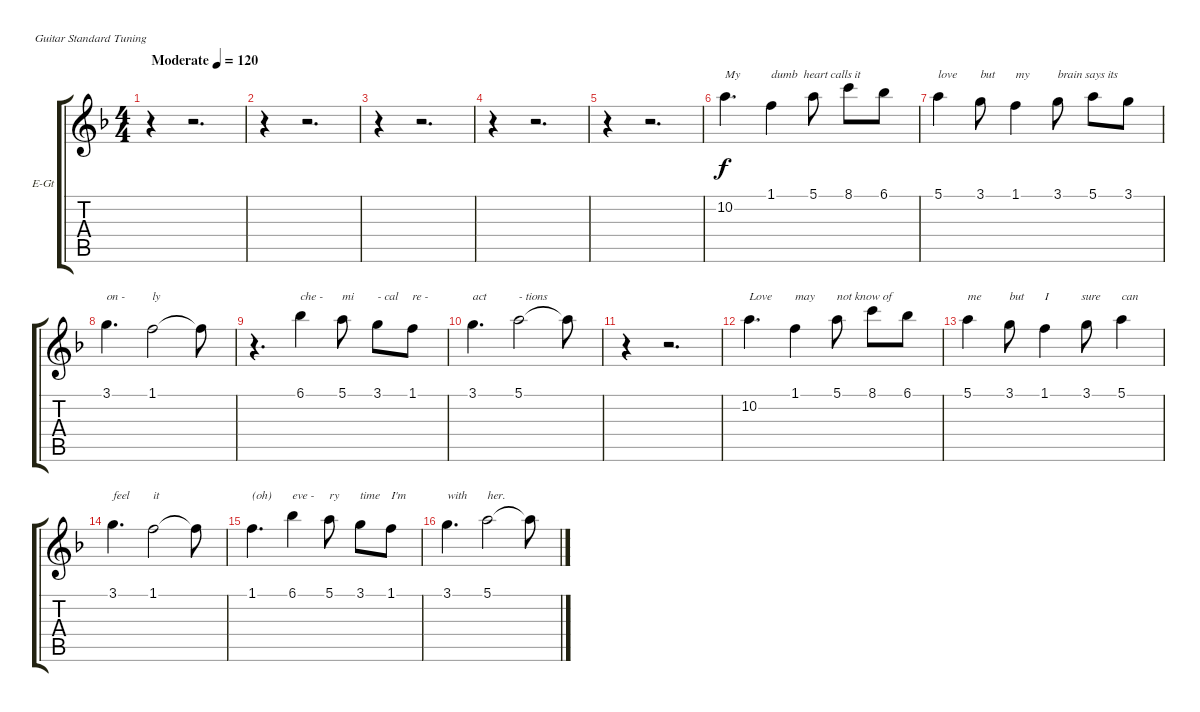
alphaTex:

\bracketExtendMode groupsimilarinstruments
\firstSystemTrackNameOrientation horizontal
\otherSystemsTrackNameOrientation horizontal
\track ("Loser 1" "E-Gt") {instrument electricguitarclean}
\staff {score tabs}
\tuning (E4 B3 G3 D3 A2 E2)
\ts (4 4)
\beaming (8 2 2 2 2)
\tempo (120 "Moderate")
\clef g2
\ks f
r.4{dy f instrument electricguitarclean} r.2{d} |
r.4 r.2{d} |
r.4 r.2{d} |
r.4 r.2{d} |
r.4 r.2{d} |
10.2.4{d txt "My"} 1.1.4{txt "dumb  heart calls it"} 5.1.8 8.1.8 6.1.8 |
5.1.4{txt "love"} 3.1.8{txt "but"} 1.1.4{txt "my"} 3.1.8{txt "brain says its"} 5.1.8 3.1.8 |
3.1.4{d txt "on -"} 1.1.2{txt "ly"} 1.1{t}.8 |
r.4{d} 6.1.4{txt "che -"} 5.1.8{txt "mi"} 3.1.8{txt "- cal"} 1.1.8{txt "re -"} |
3.1.4{d txt "act"} 5.1.2{txt "- tions"} 5.1{t}.8 |
r.4 r.2{d} |
10.2.4{d txt "Love"} 1.1.4{txt "may"} 5.1.8{txt "not know of"} 8.1.8 6.1.8 |
5.1.4{txt "me"} 3.1.8{txt "but"} 1.1.4{txt "I           sure"} 3.1.8 5.1.4{txt "can"} |
3.1.4{d txt "feel"} 1.1.2{txt "it"} 1.1{t}.8 |
1.1.4{d txt "(oh)"} 6.1.4{txt "eve -"} 5.1.8{txt "ry"} 3.1.8{txt "time"} 1.1.8{txt "I'm"} |
3.1.4{d txt "with"} 5.1.2{txt "her."} 5.1{t}.8
